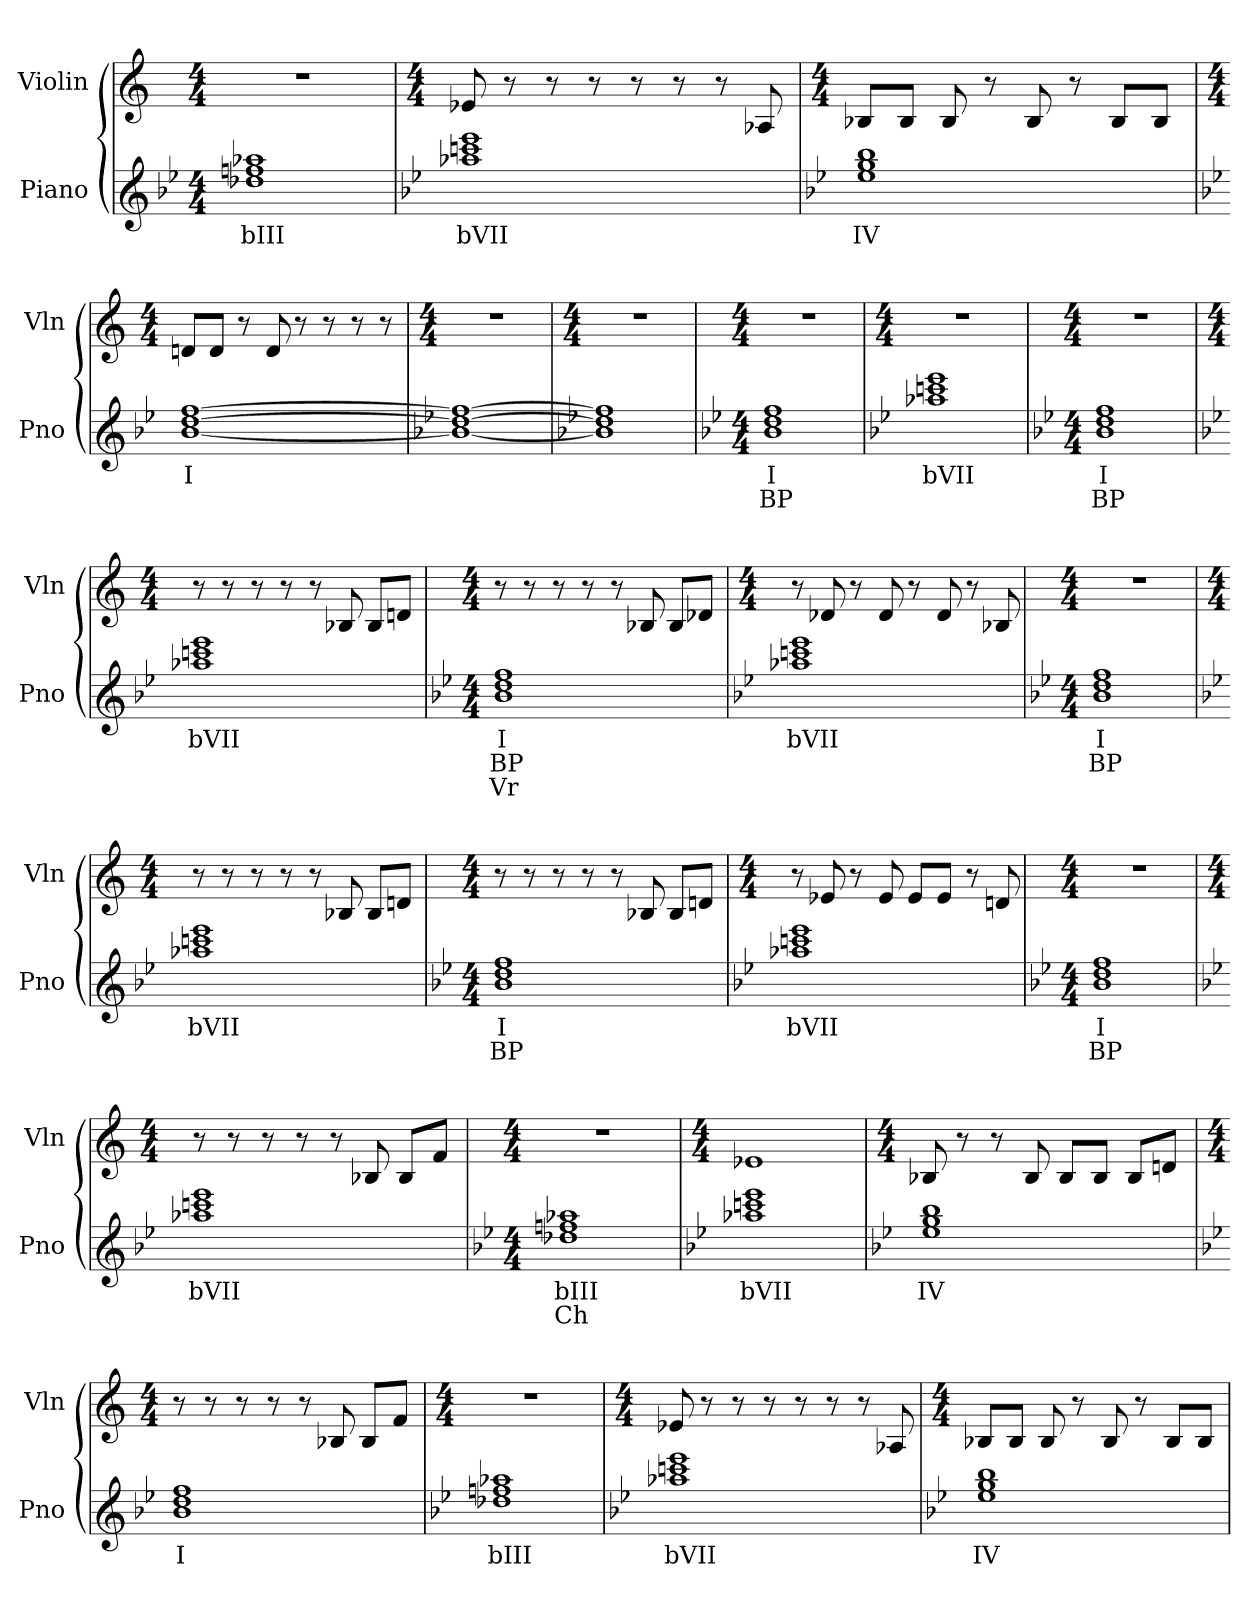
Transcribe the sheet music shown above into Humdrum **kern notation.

**kern	**text	**text	**text	**kern
*part2	*part2	*part2	*part2	*part1
*staff2	*staff2	*staff2	*staff2	*staff1
*I"Piano	*	*	*	*I"Violin
*I'Pno	*	*	*	*I'Vln
*k[b-e-]	*	*	*	*
*B-:	*	*	*	*
*M4/4	*	*	*	*M4/4
=	=	=	=	=
1dd-X 1ffn 1aa-X	bIII	.	.	1r
=	=	=	=	=
*k[b-e-]	*	*	*	*
*B-:	*	*	*	*
*	*	*	*	*M4/4
1aa-X 1cccn 1eee-	bVII	.	.	8e-X
.	.	.	.	8r
.	.	.	.	8r
.	.	.	.	8r
.	.	.	.	8r
.	.	.	.	8r
.	.	.	.	8r
.	.	.	.	8A-X
=	=	=	=	=
*k[b-e-]	*	*	*	*
*B-:	*	*	*	*
*	*	*	*	*M4/4
1ee- 1gg 1bb-	IV	.	.	8B-XL
.	.	.	.	8B-J
.	.	.	.	8B-
.	.	.	.	8r
.	.	.	.	8B-
.	.	.	.	8r
.	.	.	.	8B-L
.	.	.	.	8B-J
=	=	=	=	=
*k[b-e-]	*	*	*	*
*B-:	*	*	*	*
*	*	*	*	*M4/4
[1b- [1dd [1ff	I	.	.	8dnL
.	.	.	.	8dJ
.	.	.	.	8r
.	.	.	.	8d
.	.	.	.	8r
.	.	.	.	8r
.	.	.	.	8r
.	.	.	.	8r
=	=	=	=	=
*k[b-e-]	*	*	*	*
*B-:	*	*	*	*
*	*	*	*	*M4/4
1b-_ 1dd_ 1ff_	.	.	.	1r
=	=	=	=	=
*k[b-e-]	*	*	*	*
*B-:	*	*	*	*
*	*	*	*	*M4/4
1b-] 1dd] 1ff]	.	.	.	1r
=	=	=	=	=
*k[b-e-]	*	*	*	*
*B-:	*	*	*	*
*M4/4	*	*	*	*M4/4
1b- 1dd 1ff	I	BP	.	1r
=	=	=	=	=
*k[b-e-]	*	*	*	*
*B-:	*	*	*	*
*	*	*	*	*M4/4
1aa-X 1cccn 1eee-	bVII	.	.	1r
=	=	=	=	=
*k[b-e-]	*	*	*	*
*B-:	*	*	*	*
*M4/4	*	*	*	*M4/4
1b- 1dd 1ff	I	BP	.	1r
=	=	=	=	=
*k[b-e-]	*	*	*	*
*B-:	*	*	*	*
*	*	*	*	*M4/4
1aa-X 1cccn 1eee-	bVII	.	.	8r
.	.	.	.	8r
.	.	.	.	8r
.	.	.	.	8r
.	.	.	.	8r
.	.	.	.	8B-X
.	.	.	.	8B-L
.	.	.	.	8dnJ
=	=	=	=	=
*k[b-e-]	*	*	*	*
*B-:	*	*	*	*
*M4/4	*	*	*	*M4/4
1b- 1dd 1ff	I	BP	Vr	8r
.	.	.	.	8r
.	.	.	.	8r
.	.	.	.	8r
.	.	.	.	8r
.	.	.	.	8B-X
.	.	.	.	8B-L
.	.	.	.	8d-XJ
=	=	=	=	=
*k[b-e-]	*	*	*	*
*B-:	*	*	*	*
*	*	*	*	*M4/4
1aa-X 1cccn 1eee-	bVII	.	.	8r
.	.	.	.	8d-X
.	.	.	.	8r
.	.	.	.	8d-
.	.	.	.	8r
.	.	.	.	8d-
.	.	.	.	8r
.	.	.	.	8B-X
=	=	=	=	=
*k[b-e-]	*	*	*	*
*B-:	*	*	*	*
*M4/4	*	*	*	*M4/4
1b- 1dd 1ff	I	BP	.	1r
=	=	=	=	=
*k[b-e-]	*	*	*	*
*B-:	*	*	*	*
*	*	*	*	*M4/4
1aa-X 1cccn 1eee-	bVII	.	.	8r
.	.	.	.	8r
.	.	.	.	8r
.	.	.	.	8r
.	.	.	.	8r
.	.	.	.	8B-X
.	.	.	.	8B-L
.	.	.	.	8dnJ
=	=	=	=	=
*k[b-e-]	*	*	*	*
*B-:	*	*	*	*
*M4/4	*	*	*	*M4/4
1b- 1dd 1ff	I	BP	.	8r
.	.	.	.	8r
.	.	.	.	8r
.	.	.	.	8r
.	.	.	.	8r
.	.	.	.	8B-X
.	.	.	.	8B-L
.	.	.	.	8dnJ
=	=	=	=	=
*k[b-e-]	*	*	*	*
*B-:	*	*	*	*
*	*	*	*	*M4/4
1aa-X 1cccn 1eee-	bVII	.	.	8r
.	.	.	.	8e-X
.	.	.	.	8r
.	.	.	.	8e-
.	.	.	.	8e-L
.	.	.	.	8e-J
.	.	.	.	8r
.	.	.	.	8dn
=	=	=	=	=
*k[b-e-]	*	*	*	*
*B-:	*	*	*	*
*M4/4	*	*	*	*M4/4
1b- 1dd 1ff	I	BP	.	1r
=	=	=	=	=
*k[b-e-]	*	*	*	*
*B-:	*	*	*	*
*	*	*	*	*M4/4
1aa-X 1cccn 1eee-	bVII	.	.	8r
.	.	.	.	8r
.	.	.	.	8r
.	.	.	.	8r
.	.	.	.	8r
.	.	.	.	8B-X
.	.	.	.	8B-L
.	.	.	.	8fJ
=	=	=	=	=
*k[b-e-]	*	*	*	*
*B-:	*	*	*	*
*M4/4	*	*	*	*M4/4
1dd-X 1ffn 1aa-X	bIII	Ch	.	1r
=	=	=	=	=
*k[b-e-]	*	*	*	*
*B-:	*	*	*	*
*	*	*	*	*M4/4
1aa-X 1cccn 1eee-	bVII	.	.	1e-X
=	=	=	=	=
*k[b-e-]	*	*	*	*
*B-:	*	*	*	*
*	*	*	*	*M4/4
1ee- 1gg 1bb-	IV	.	.	8B-X
.	.	.	.	8r
.	.	.	.	8r
.	.	.	.	8B-
.	.	.	.	8B-L
.	.	.	.	8B-J
.	.	.	.	8B-L
.	.	.	.	8dnJ
=	=	=	=	=
*k[b-e-]	*	*	*	*
*B-:	*	*	*	*
*	*	*	*	*M4/4
1b- 1dd 1ff	I	.	.	8r
.	.	.	.	8r
.	.	.	.	8r
.	.	.	.	8r
.	.	.	.	8r
.	.	.	.	8B-X
.	.	.	.	8B-L
.	.	.	.	8fJ
=	=	=	=	=
*k[b-e-]	*	*	*	*
*B-:	*	*	*	*
*	*	*	*	*M4/4
1dd-X 1ffn 1aa-X	bIII	.	.	1r
=	=	=	=	=
*k[b-e-]	*	*	*	*
*B-:	*	*	*	*
*	*	*	*	*M4/4
1aa-X 1cccn 1eee-	bVII	.	.	8e-X
.	.	.	.	8r
.	.	.	.	8r
.	.	.	.	8r
.	.	.	.	8r
.	.	.	.	8r
.	.	.	.	8r
.	.	.	.	8A-X
=	=	=	=	=
*k[b-e-]	*	*	*	*
*B-:	*	*	*	*
*	*	*	*	*M4/4
1ee- 1gg 1bb-	IV	.	.	8B-XL
.	.	.	.	8B-J
.	.	.	.	8B-
.	.	.	.	8r
.	.	.	.	8B-
.	.	.	.	8r
.	.	.	.	8B-L
.	.	.	.	8B-J
=	=	=	=	=
*-	*-	*-	*-	*-
